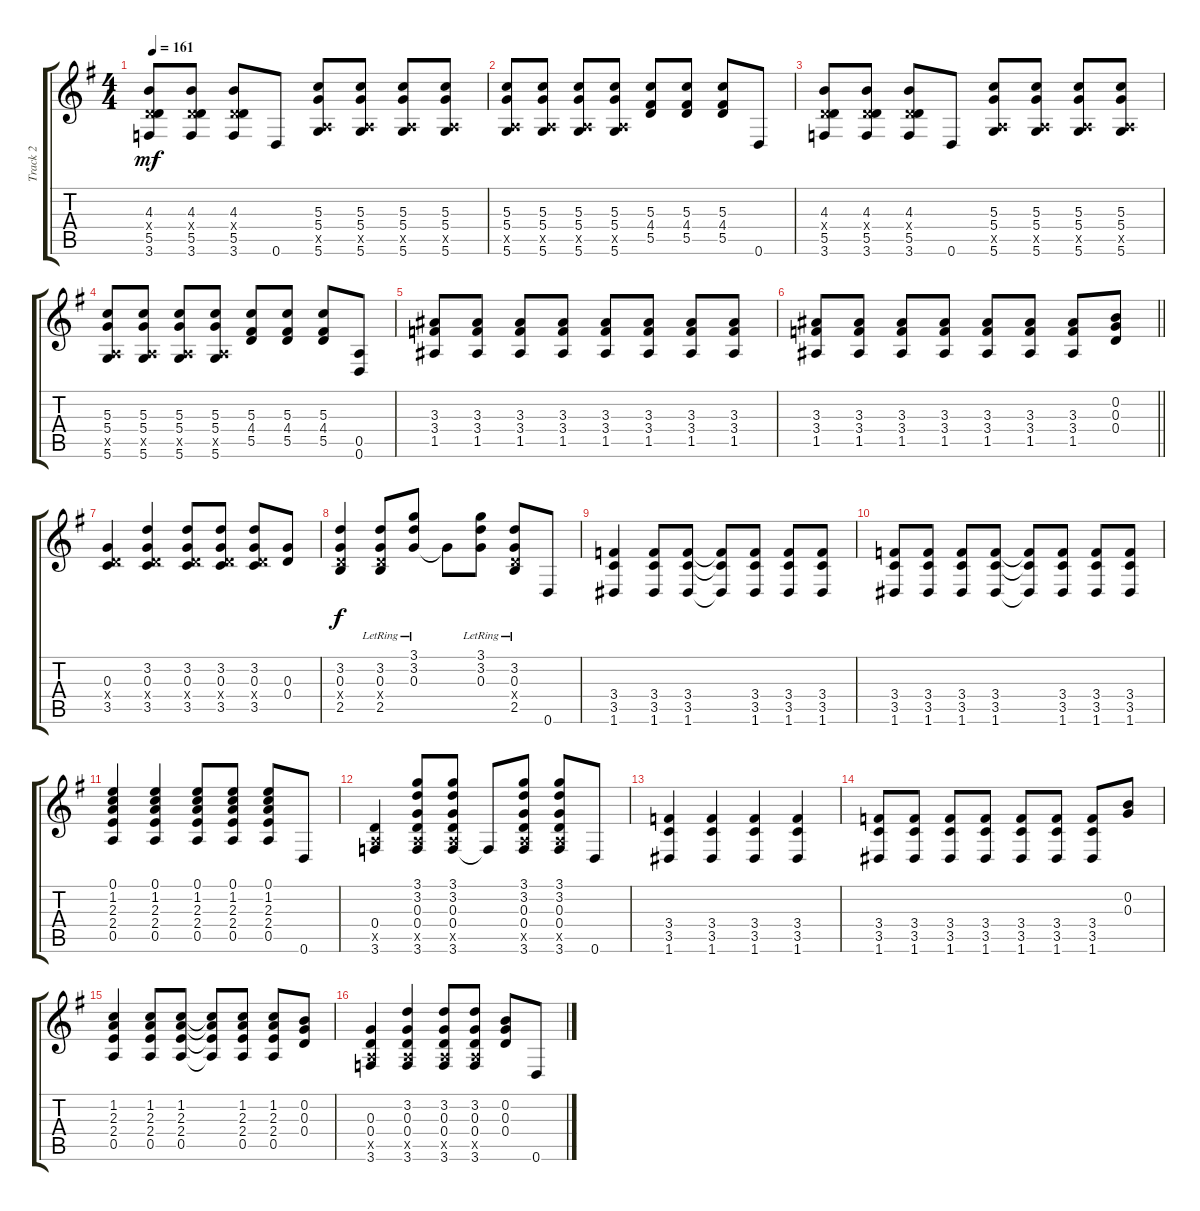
\track ("Track 2" "Track 2") {instrument distortionguitar}
\staff {score tabs}
\tuning (E4 B3 G3 D3 A2 D2) {hide}
\ts (4 4)
\tempo 161
\clef g2
\ks g
(4.3 0.4{x} 5.5 3.6).8{dy mf} (4.3 0.4{x} 5.5 3.6).8 (4.3 0.4{x} 5.5 3.6).8 0.6.8 (5.3 5.4 0.5{x} 5.6).8 (5.3 5.4 0.5{x} 5.6).8 (5.3 5.4 0.5{x} 5.6).8 (5.3 5.4 0.5{x} 5.6).8 |
(5.3 5.4 0.5{x} 5.6).8 (5.3 5.4 0.5{x} 5.6).8 (5.3 5.4 0.5{x} 5.6).8 (5.3 5.4 0.5{x} 5.6).8 (5.3 4.4 5.5).8 (5.3 4.4 5.5).8 (5.3 4.4 5.5).8 0.6.8 |
(4.3 0.4{x} 5.5 3.6).8 (4.3 0.4{x} 5.5 3.6).8 (4.3 0.4{x} 5.5 3.6).8 0.6.8 (5.3 5.4 0.5{x} 5.6).8 (5.3 5.4 0.5{x} 5.6).8 (5.3 5.4 0.5{x} 5.6).8 (5.3 5.4 0.5{x} 5.6).8 |
(5.3 5.4 0.5{x} 5.6).8 (5.3 5.4 0.5{x} 5.6).8 (5.3 5.4 0.5{x} 5.6).8 (5.3 5.4 0.5{x} 5.6).8 (5.3 4.4 5.5).8 (5.3 4.4 5.5).8 (5.3 4.4 5.5).8 (0.5 0.6).8 |
(3.3 3.4 1.5).8 (3.3 3.4 1.5).8 (3.3 3.4 1.5).8 (3.3 3.4 1.5).8 (3.3 3.4 1.5).8 (3.3 3.4 1.5).8 (3.3 3.4 1.5).8 (3.3 3.4 1.5).8 |
\barLineRight lightlight
(3.3 3.4 1.5).8 (3.3 3.4 1.5).8 (3.3 3.4 1.5).8 (3.3 3.4 1.5).8 (3.3 3.4 1.5).8 (3.3 3.4 1.5).8 (3.3 3.4 1.5).8 (0.2 0.3 0.4).8 |
(0.3 0.4{x} 3.5).4 (3.2 0.3 0.4{x} 3.5).4 (3.2 0.3 0.4{x} 3.5).8 (3.2 0.3 0.4{x} 3.5).8 (3.2 0.3 0.4{x} 3.5).8 (0.3 0.4).8 |
(3.2 0.3 0.4{x} 2.5).4{dy f} (3.2{lr} 0.3{lr} 0.4{x} 2.5{lr}).8 (3.1{lr} 3.2{lr} 0.3{lr}).8 0.3{t}.8 (3.1{lr} 3.2{lr} 0.3{lr}).8 (3.2{lr} 0.3{lr} 0.4{x} 2.5{lr}).8 0.6.8 |
(3.4 3.5 1.6).4 (3.4 3.5 1.6).8 (3.4 3.5 1.6).8 (3.4{t} 3.5{t} 1.6{t}).8 (3.4 3.5 1.6).8 (3.4 3.5 1.6).8 (3.4 3.5 1.6).8 |
(3.4 3.5 1.6).8 (3.4 3.5 1.6).8 (3.4 3.5 1.6).8 (3.4 3.5 1.6).8 (3.4{t} 3.5{t} 1.6{t}).8 (3.4 3.5 1.6).8 (3.4 3.5 1.6).8 (3.4 3.5 1.6).8 |
(0.1 1.2 2.3 2.4 0.5).4 (0.1 1.2 2.3 2.4 0.5).4 (0.1 1.2 2.3 2.4 0.5).8 (0.1 1.2 2.3 2.4 0.5).8 (0.1 1.2 2.3 2.4 0.5).8 0.6.8 |
(0.4 0.5{x} 3.6).4 (3.1 3.2 0.3 0.4 0.5{x} 3.6).8 (3.1 3.2 0.3 0.4 0.5{x} 3.6).8 3.6{t}.8 (3.1 3.2 0.3 0.4 0.5{x} 3.6).8 (3.1 3.2 0.3 0.4 0.5{x} 3.6).8 0.6.8 |
(3.4 3.5 1.6).4 (3.4 3.5 1.6).4 (3.4 3.5 1.6).4 (3.4 3.5 1.6).4 |
(3.4 3.5 1.6).8 (3.4 3.5 1.6).8 (3.4 3.5 1.6).8 (3.4 3.5 1.6).8 (3.4 3.5 1.6).8 (3.4 3.5 1.6).8 (3.4 3.5 1.6).8 (0.2 0.3).8 |
(1.2 2.3 2.4 0.5).4 (1.2 2.3 2.4 0.5).8 (1.2 2.3 2.4 0.5).8 (1.2{t} 2.3{t} 2.4{t} 0.5{t}).8 (1.2 2.3 2.4 0.5).8 (1.2 2.3 2.4 0.5).8 (0.2 0.3 0.4).8 |
(0.3 0.4 0.5{x} 3.6).4 (3.2 0.3 0.4 0.5{x} 3.6).4 (3.2 0.3 0.4 0.5{x} 3.6).8 (3.2 0.3 0.4 0.5{x} 3.6).8 (0.2 0.3 0.4).8 0.6.8
